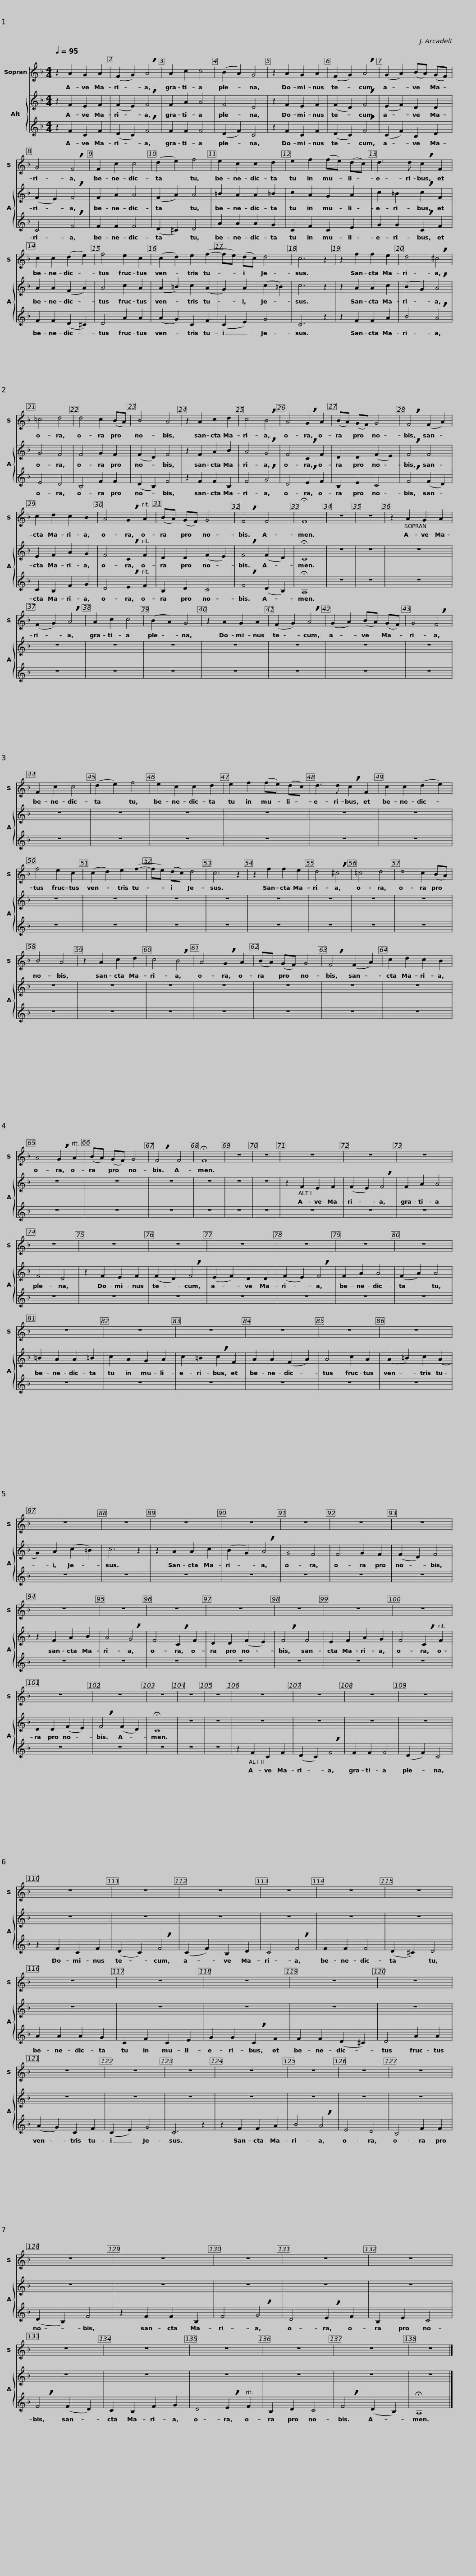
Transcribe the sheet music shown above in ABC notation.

X:1
%%score 1 { 2 | 3 }
L:1/8
Q:1/4=95
M:4/4
I:linebreak $
K:F
V:1 treble
V:2 treble
V:3 treble
V:1
 z2 A2 G2 A2 | (F2 G2) !breath!A4 | A2 c2 c4 | (B2 A2) G4 | z2 A2 G2 A2 | %5
 (F2 G2) !breath!A4 |$ (G2 A2) (BA) (GF) | G4 !breath!F4 | F2 c2 c4 | (d2 e2) f4 | %10
 e2 c2 c2 d2 | e2 f2 (fe) (dc) | d3 d !breath!c2 F2 |$ c2 c2 (d2 e2) | f4 e2 c2 | %15
 (c2 d2) e2 (f2- | fe) (dc) d4 | c6 z2 |$ z2 f2 f2 e2 | d4 !breath!^c4 | %20
 =c4 d4 | d4 c2 (BA) | B4 A4 |$ z2 A2 c2 d2 | c4 !breath!B4 | %25
 A4 !breath!G2 A2 | (BA) (GF) G4 |$ !breath!F4 (F2 A2) | c2 d2 c2 B2 | A4 !breath!G2 A2 | %30
 (BA) (GF) G4 | !breath!F4 F4 | !fermata!F8 | z8 | z8 | %35
 z2 A2 G2 A2 |$ (F2 G2) !breath!A4 | A2 c2 c4 | (B2 A2) G4 | z2 A2 G2 A2 | %40
 (F2 G2) !breath!A4 | (G2 A2) (BA) (GF) | G4 !breath!F4 | F2 c2 c4 |$ (d2 e2) f4 | %45
 e2 c2 c2 d2 | e2 f2 (fe) (dc) | d3 d !breath!c2 F2 | c2 c2 (d2 e2) | f4 e2 c2 | %50
 (c2 d2) e2 (f2- |$ fe) (dc) d4 | c6 z2 | z2 f2 f2 e2 | d4 !breath!^c4 | %55
 =c4 d4 | d4 c2 (BA) | B4 A4 | z2 A2 c2 d2 |$ c4 !breath!B4 | %60
 A4 !breath!G2 A2 | (BA) (GF) G4 | !breath!F4 (F2 A2) | c2 d2 c2 B2 | A4 !breath!G2 A2 | %65
 (BA) (GF) G4 | !breath!F4 F4 | !fermata!F8 |$ z8 | z8 | %70
 z8 | z8 | z8 | z8 | z8 | %75
 z8 | z8 |$ z8 | z8 | z8 | %80
 z8 | z8 | z8 | z8 |$ z8 | %85
 z8 | z8 | z8 | z8 | z8 | %90
 z8 | z8 |$ z8 | z8 | z8 | %95
 z8 | z8 | z8 | z8 | z8 |$ %100
 z8 | z8 | z8 | z8 | z8 | %105
 z8 | z8 | z8 | z8 |$ z8 | %110
 z8 | z8 | z8 | z8 | z8 | %115
 z8 |$ z8 | z8 | z8 | z8 | %120
 z8 | z8 | z8 |$ z8 | z8 | %125
 z8 | z8 | z8 | z8 | z8 | %130
 z8 |$ z8 | z8 | z8 | z8 | %135
 z8 | z8 | z8 |] %138
V:2
 z2 F2 E2 F2 | (F2 E2) !breath!F4 | F2 A2 A4 | F4 D4 | z2 F2 E2 F2 | %5
 (F2 D2) !breath!F4 |$ (E2 F2) D2 D2 | (F2 E2) !breath!F4 | F2 A2 A4 | (F2 A2) A4 | %10
 =B2 A2 A2 =B2 | c2 A2 G2 A2 | c2 =B2 !breath!c2 F2 |$ A2 A2 (F2 A2) | A4 c2 A2 | %15
 (A2 =B2) c2 (A2 | G2) A2 (c2 =B2) | c6 z2 |$ z2 A2 A2 c2 | (B2 G2) !breath!A4 | %20
 G4 F4 | F4 G2 F2 | (F2 D2) F4 |$ z2 F2 A2 B2 | A4 !breath!G4 | %25
 F4 !breath!C2 F2 | D2 D2 (F2 E2) |$ !breath!F4 F4 | E2 F2 A2 G2 | F4 !breath!C2 F2 | %30
 D2 D2 (F2 E2) | !breath!F4 (F2 D2) | !fermata!C8 | z8 | z8 | %35
 z8 |$ z8 | z8 | z8 | z8 | %40
 z8 | z8 | z8 | z8 |$ z8 | %45
 z8 | z8 | z8 | z8 | z8 | %50
 z8 |$ z8 | z8 | z8 | z8 | %55
 z8 | z8 | z8 | z8 |$ z8 | %60
 z8 | z8 | z8 | z8 | z8 | %65
 z8 | z8 | z8 |$ z8 | z8 | %70
 z2 F2 E2 F2 | (F2 E2) !breath!F4 | F2 A2 A4 | F4 D4 | z2 F2 E2 F2 | %75
 (F2 D2) !breath!F4 | (E2 F2) D2 D2 |$ (F2 E2) !breath!F4 | F2 A2 A4 | (F2 A2) A4 | %80
 =B2 A2 A2 =B2 | c2 A2 G2 A2 | c2 =B2 !breath!c2 F2 | A2 A2 (F2 A2) |$ A4 c2 A2 | %85
 (A2 =B2) c2 (A2 | G2) A2 (c2 =B2) | c6 z2 | z2 A2 A2 c2 | (B2 G2) !breath!A4 | %90
 G4 F4 | F4 G2 F2 |$ (F2 D2) F4 | z2 F2 A2 B2 | A4 !breath!G4 | %95
 F4 !breath!C2 F2 | D2 D2 (F2 E2) | !breath!F4 F4 | E2 F2 A2 G2 | F4 !breath!C2 F2 |$ %100
 D2 D2 (F2 E2) | !breath!F4 (F2 D2) | !fermata!C8 | z8 | z8 | %105
 z8 | z8 | z8 | z8 |$ z8 | %110
 z8 | z8 | z8 | z8 | z8 | %115
 z8 |$ z8 | z8 | z8 | z8 | %120
 z8 | z8 | z8 |$ z8 | z8 | %125
 z8 | z8 | z8 | z8 | z8 | %130
 z8 |$ z8 | z8 | z8 | z8 | %135
 z8 | z8 | z8 |] %138
V:3
 z2 F2 C2 F2 | (D2 C2) !breath!F4 | F2 F2 F4 | (D2 F2) C4 | z2 F2 C2 F2 | %5
 (D2 C2) !breath!F4 |$ (C2 F2) B,2 D2 | C4 !breath!F4 | F2 F2 F4 | (D2 ^C2) D4 | %10
 A2 A2 A2 G2 | C2 F2 C2 E2 | G2 G2 !breath!C2 F2 |$ F2 F2 (D2 ^C2) | D4 A2 A2 | %15
 (A2 G2) C2 F2 | (C2 E2) G4 | C6 z2 |$ z2 F2 F2 A2 | B4 !breath!A4 | %20
 E4 D4 | B,4 F2 F2 | (D2 B,2) F4 |$ z2 F2 F2 B,2 | F4 !breath!G4 | %25
 D4 !breath!E2 F2 | B,2 E2 C4 |$ !breath!F4 (F2 D2) | C2 B,2 F2 G2 | D4 !breath!E2 F2 | %30
 B,2 D2 C4 | !breath!F4 (D2 B,2) | !fermata!A,8 | z8 | z8 | %35
 z8 |$ z8 | z8 | z8 | z8 | %40
 z8 | z8 | z8 | z8 |$ z8 | %45
 z8 | z8 | z8 | z8 | z8 | %50
 z8 |$ z8 | z8 | z8 | z8 | %55
 z8 | z8 | z8 | z8 |$ z8 | %60
 z8 | z8 | z8 | z8 | z8 | %65
 z8 | z8 | z8 |$ z8 | z8 | %70
 z8 | z8 | z8 | z8 | z8 | %75
 z8 | z8 |$ z8 | z8 | z8 | %80
 z8 | z8 | z8 | z8 |$ z8 | %85
 z8 | z8 | z8 | z8 | z8 | %90
 z8 | z8 |$ z8 | z8 | z8 | %95
 z8 | z8 | z8 | z8 | z8 |$ %100
 z8 | z8 | z8 | z8 | z8 | %105
 z2 F2 C2 F2 | (D2 C2) !breath!F4 | F2 F2 F4 | (D2 F2) C4 |$ z2 F2 C2 F2 | %110
 (D2 C2) !breath!F4 | (C2 F2) B,2 D2 | C4 !breath!F4 | F2 F2 F4 | (D2 ^C2) D4 | %115
 A2 A2 A2 G2 |$ C2 F2 C2 E2 | G2 G2 !breath!C2 F2 | F2 F2 (D2 ^C2) | D4 A2 A2 | %120
 (A2 G2) C2 F2 | (C2 E2) G4 | C6 z2 |$ z2 F2 F2 A2 | B4 !breath!A4 | %125
 E4 D4 | B,4 F2 F2 | (D2 B,2) F4 | z2 F2 F2 B,2 | F4 !breath!G4 | %130
 D4 !breath!E2 F2 |$ B,2 E2 C4 | !breath!F4 (F2 D2) | C2 B,2 F2 G2 | D4 !breath!E2 F2 | %135
 B,2 D2 C4 | !breath!F4 (D2 B,2) | !fermata!A,8 |] %138
